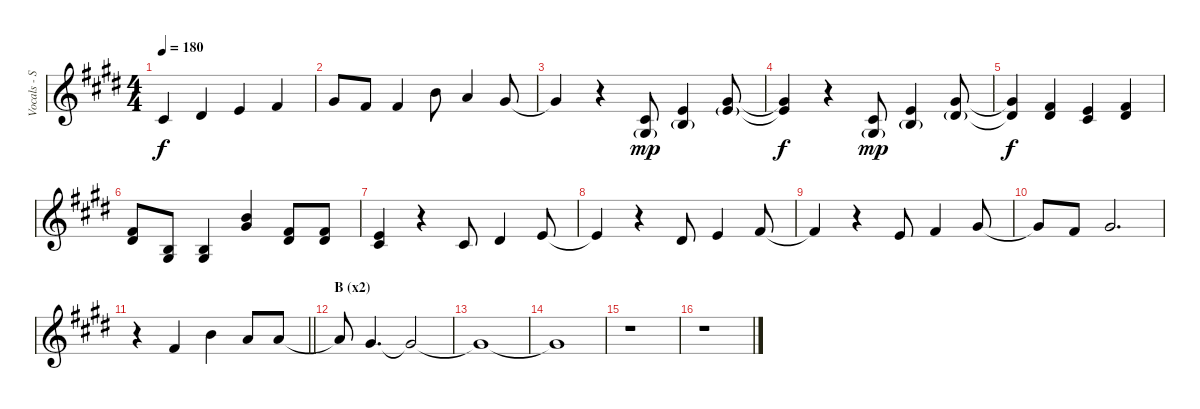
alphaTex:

\track ("Vocals - Shin" "Vocals - S") {instrument lead6voice}
\staff {score}
\tuning (E4 B3 G3 D3 A2 E2) {hide}
\ts (4 4)
\tempo 180
\clef g2
\ks e
2.2.4{dy f} 4.2.4 0.1.4 2.1.4 |
4.1.8 2.1.8 2.1.4 7.1.8 5.1.4 4.1.8 |
4.1{t}.4 r.4 (2.2 1.3{g}).8{dy mp} (0.1 0.2{g}).4 (4.1 5.2{g}).8 |
(4.1{t} 5.2{t}).4{dy f} r.4 (2.2 1.3{g}).8{dy mp} (0.1 0.2{g}).4 (4.1 4.2{g}).8 |
(4.1{t} 4.2{t}).4{dy f} (2.1 4.2).4 (0.1 2.2).4 (2.1 4.2).4 |
(2.1 4.2).8 (0.2 1.3).8 (0.2 1.3).4 (7.1 9.2).4 (2.1 4.2).8 (2.1 4.2).8 |
(0.1 2.2).4 r.4 2.2.8 4.2.4 0.1.8 |
0.1{t}.4 r.4 4.2.8 0.1.4 2.1.8 |
2.1{t}.4 r.4 0.1.8 2.1.4 4.1.8 |
4.1{t}.8 2.1.8 4.1.2{d} |
\barLineRight lightlight
r.4 2.1.4 7.1.4 5.1.8 5.1.8 |
\section ("" "B (x2)")
5.1{t}.8 4.1.4{d} 4.1{t}.2 |
4.1{t}.1 |
4.1{t}.1 |
r.1 |
r.1
